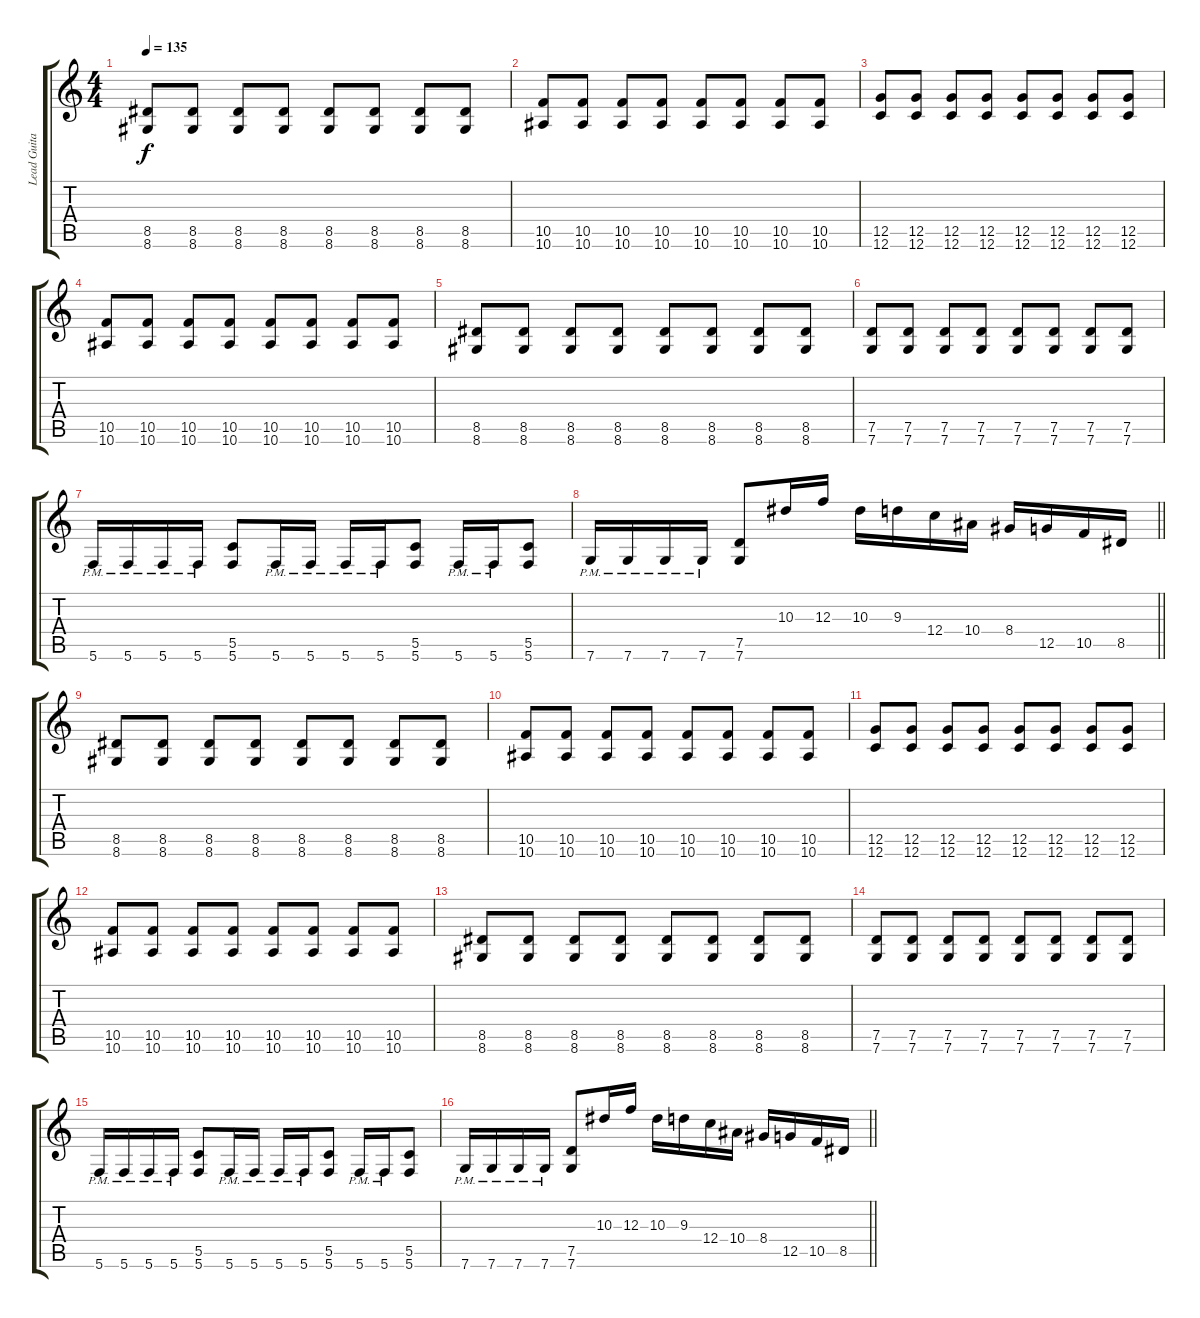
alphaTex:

\track ("Lead Guitar" "Lead Guita") {instrument distortionguitar}
\staff {score tabs}
\tuning (D4 A3 F3 C3 G2 C2) {hide}
\ts (4 4)
\tempo 135
\clef g2
\ks c
(8.5 8.6).8{dy f} (8.5 8.6).8 (8.5 8.6).8 (8.5 8.6).8 (8.5 8.6).8 (8.5 8.6).8 (8.5 8.6).8 (8.5 8.6).8 |
(10.5 10.6).8 (10.5 10.6).8 (10.5 10.6).8 (10.5 10.6).8 (10.5 10.6).8 (10.5 10.6).8 (10.5 10.6).8 (10.5 10.6).8 |
(12.5 12.6).8 (12.5 12.6).8 (12.5 12.6).8 (12.5 12.6).8 (12.5 12.6).8 (12.5 12.6).8 (12.5 12.6).8 (12.5 12.6).8 |
(10.5 10.6).8 (10.5 10.6).8 (10.5 10.6).8 (10.5 10.6).8 (10.5 10.6).8 (10.5 10.6).8 (10.5 10.6).8 (10.5 10.6).8 |
(8.5 8.6).8 (8.5 8.6).8 (8.5 8.6).8 (8.5 8.6).8 (8.5 8.6).8 (8.5 8.6).8 (8.5 8.6).8 (8.5 8.6).8 |
(7.5 7.6).8 (7.5 7.6).8 (7.5 7.6).8 (7.5 7.6).8 (7.5 7.6).8 (7.5 7.6).8 (7.5 7.6).8 (7.5 7.6).8 |
5.6{pm}.16 5.6{pm}.16 5.6{pm}.16 5.6{pm}.16 (5.5 5.6).8 5.6{pm}.16 5.6{pm}.16 5.6{pm}.16 5.6{pm}.16 (5.5 5.6).8 5.6{pm}.16 5.6{pm}.16 (5.5 5.6).8 |
\barLineRight lightlight
7.6{pm}.16 7.6{pm}.16 7.6{pm}.16 7.6{pm}.16 (7.5 7.6).8 10.3.16 12.3.16 10.3.16 9.3.16 12.4.16 10.4.16 8.4.16 12.5.16 10.5.16 8.5.16 |
(8.5 8.6).8 (8.5 8.6).8 (8.5 8.6).8 (8.5 8.6).8 (8.5 8.6).8 (8.5 8.6).8 (8.5 8.6).8 (8.5 8.6).8 |
(10.5 10.6).8 (10.5 10.6).8 (10.5 10.6).8 (10.5 10.6).8 (10.5 10.6).8 (10.5 10.6).8 (10.5 10.6).8 (10.5 10.6).8 |
(12.5 12.6).8 (12.5 12.6).8 (12.5 12.6).8 (12.5 12.6).8 (12.5 12.6).8 (12.5 12.6).8 (12.5 12.6).8 (12.5 12.6).8 |
(10.5 10.6).8 (10.5 10.6).8 (10.5 10.6).8 (10.5 10.6).8 (10.5 10.6).8 (10.5 10.6).8 (10.5 10.6).8 (10.5 10.6).8 |
(8.5 8.6).8 (8.5 8.6).8 (8.5 8.6).8 (8.5 8.6).8 (8.5 8.6).8 (8.5 8.6).8 (8.5 8.6).8 (8.5 8.6).8 |
(7.5 7.6).8 (7.5 7.6).8 (7.5 7.6).8 (7.5 7.6).8 (7.5 7.6).8 (7.5 7.6).8 (7.5 7.6).8 (7.5 7.6).8 |
5.6{pm}.16 5.6{pm}.16 5.6{pm}.16 5.6{pm}.16 (5.5 5.6).8 5.6{pm}.16 5.6{pm}.16 5.6{pm}.16 5.6{pm}.16 (5.5 5.6).8 5.6{pm}.16 5.6{pm}.16 (5.5 5.6).8 |
\barLineRight lightlight
7.6{pm}.16 7.6{pm}.16 7.6{pm}.16 7.6{pm}.16 (7.5 7.6).8 10.3.16 12.3.16 10.3.16 9.3.16 12.4.16 10.4.16 8.4.16 12.5.16 10.5.16 8.5.16
